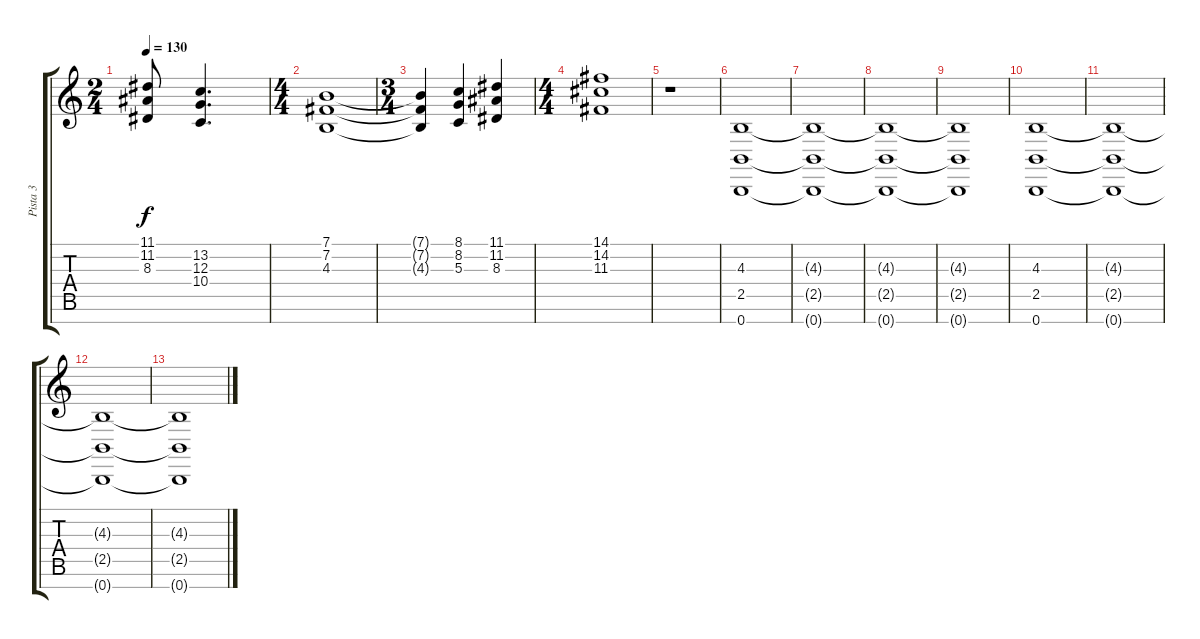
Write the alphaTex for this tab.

\track ("Pista 3" "Pista 3") {instrument lead1square}
\staff {score tabs}
\tuning (E4 B3 G3 D3 A2 E2 B1) {hide}
\ts (2 4)
\tempo 130
\clef g2
\ks c
(11.1{t} 11.2{t} 8.3{t}).8{dy f} (13.2 12.3 10.4).4{d} |
\ts (4 4)
(7.1 7.2 4.3).1 |
\ts (3 4)
(7.1{t} 7.2{t} 4.3{t}).4 (8.1 8.2 5.3).4 (11.1 11.2 8.3).4 |
\ts (4 4)
(14.1 14.2 11.3).1 |
r.1 |
(4.3 2.5 0.7).1{volume 11 instrument acousticgrandpiano} |
(4.3{t} 2.5{t} 0.7{t}).1 |
(4.3{t} 2.5{t} 0.7{t}).1 |
(4.3{t} 2.5{t} 0.7{t}).1 |
(4.3 2.5 0.7).1 |
(4.3{t} 2.5{t} 0.7{t}).1 |
(4.3{t} 2.5{t} 0.7{t}).1 |
(4.3{t} 2.5{t} 0.7{t}).1
